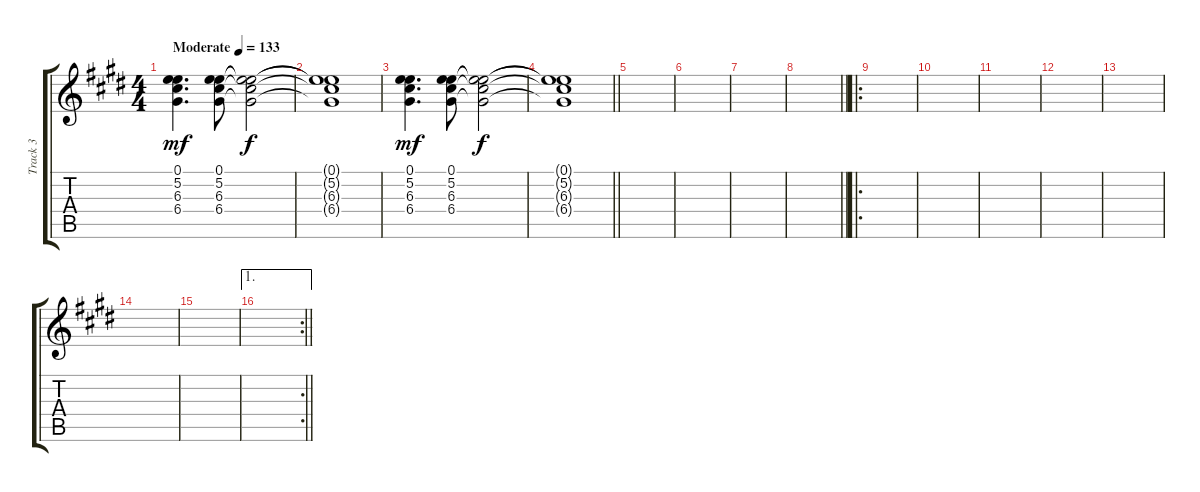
\track ("Track 3" "Track 3") {instrument electricguitarclean}
\staff {score tabs}
\tuning (E4 B3 G3 D3 A2 E2) {hide}
\ts (4 4)
\tempo (133 "Moderate")
\clef g2
\ks e
(0.1 5.2 6.3 6.4).4{d dy mf instrument electricguitarclean} (0.1 5.2 6.3 6.4).8 (0.1{t} 5.2{t} 6.3{t} 6.4{t}).2{dy f} |
(0.1{t} 5.2{t} 6.3{t} 6.4{t}).1 |
(0.1 5.2 6.3 6.4).4{d dy mf} (0.1 5.2 6.3 6.4).8 (0.1{t} 5.2{t} 6.3{t} 6.4{t}).2{dy f} |
\barLineRight lightlight
(0.1{t} 5.2{t} 6.3{t} 6.4{t}).1 |
|
|
|
\barLineRight lightlight
|
\ro
|
|
|
|
|
|
|
\ae 1
\rc 2
\barLineRight lightlight
